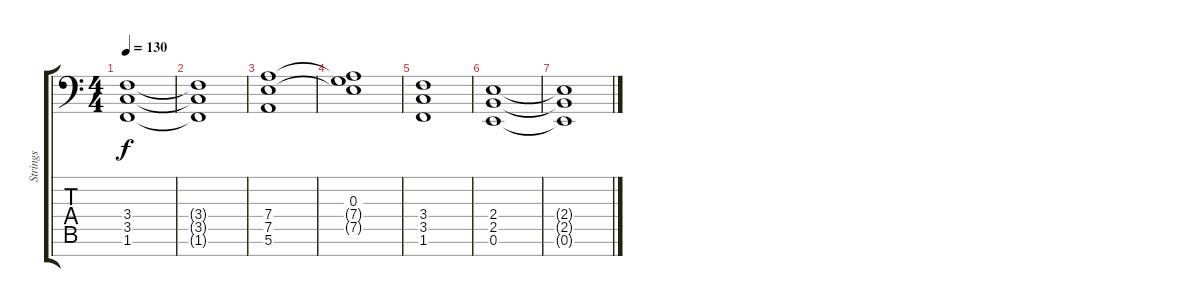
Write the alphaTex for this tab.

\track ("Strings" "Strings") {instrument synthstrings2}
\staff {score tabs}
\tuning (E4 B3 G3 D3 A2 E2 A1) {hide}
\ts (4 4)
\tempo 130
\clef f4
\ks c
(3.4 3.5 1.6).1{dy f} |
(3.4{t} 3.5{t} 1.6{t}).1 |
(7.4 7.5 5.6).1 |
(0.3 7.4{t} 7.5{t}).1 |
(3.4 3.5 1.6).1 |
(2.4 2.5 0.6).1 |
(2.4{t} 2.5{t} 0.6{t}).1
